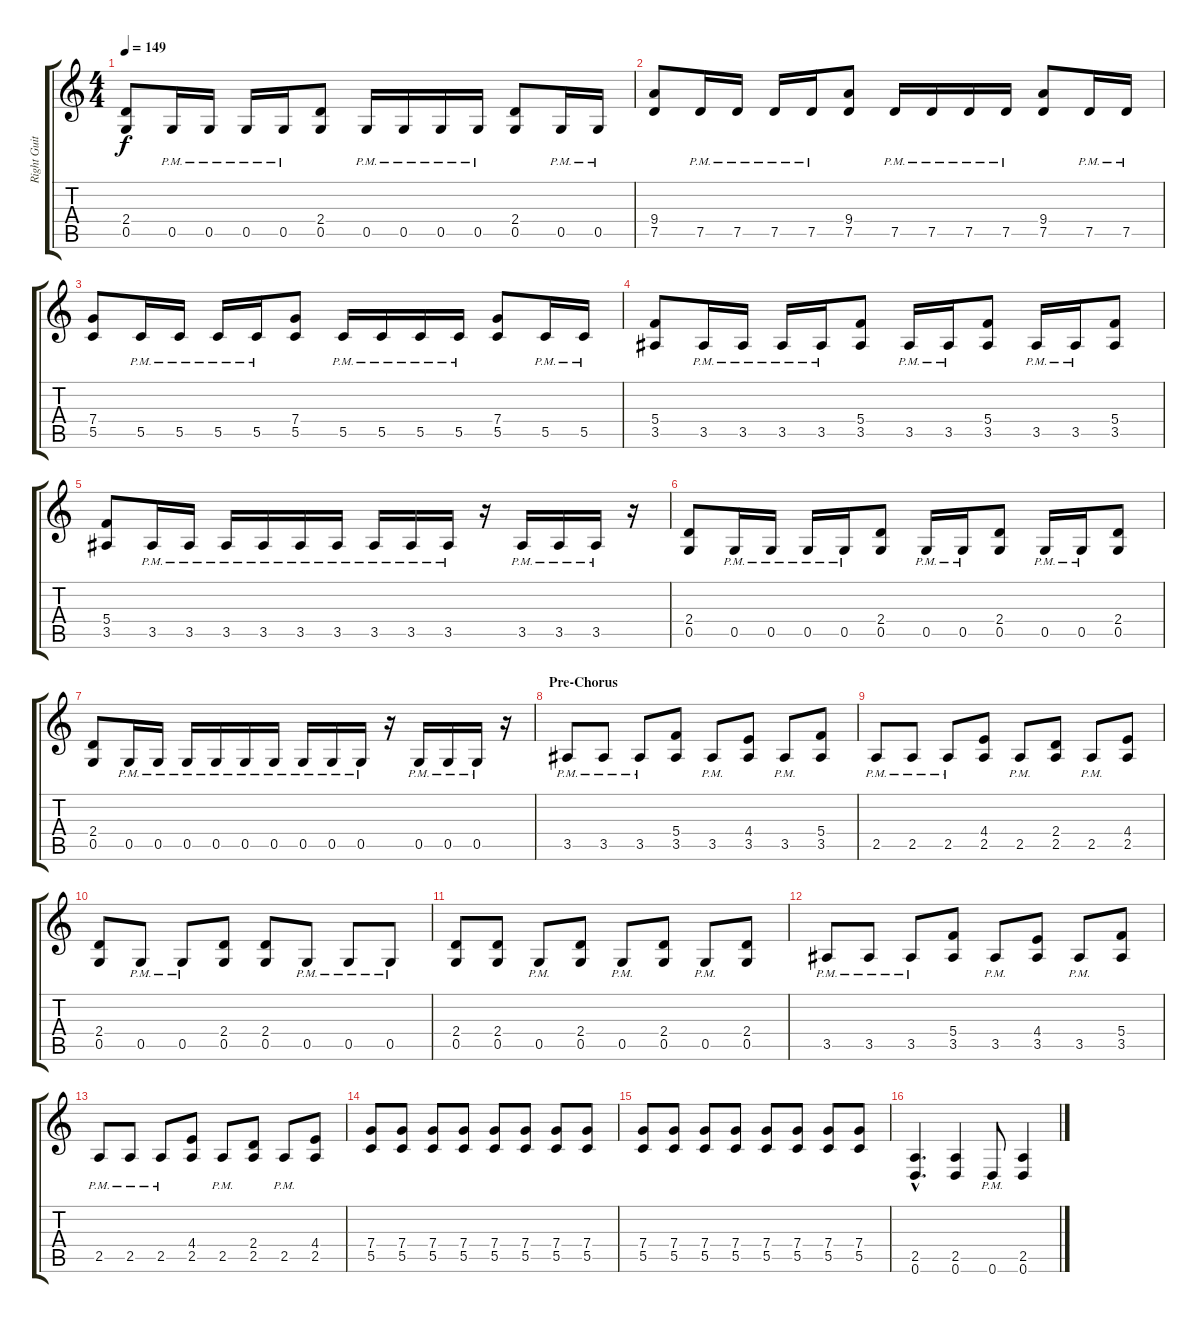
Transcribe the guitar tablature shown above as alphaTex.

\track ("Right Guitar" "Right Guit") {instrument distortionguitar}
\staff {score tabs}
\tuning (D4 A3 F3 C3 G2 D2) {hide}
\ts (4 4)
\tempo 149
\clef g2
\ks c
(2.4 0.5).8{dy f} 0.5{pm}.16 0.5{pm}.16 0.5{pm}.16 0.5{pm}.16 (2.4 0.5).8 0.5{pm}.16 0.5{pm}.16 0.5{pm}.16 0.5{pm}.16 (2.4 0.5).8 0.5{pm}.16 0.5{pm}.16 |
(9.4 7.5).8 7.5{pm}.16 7.5{pm}.16 7.5{pm}.16 7.5{pm}.16 (9.4 7.5).8 7.5{pm}.16 7.5{pm}.16 7.5{pm}.16 7.5{pm}.16 (9.4 7.5).8 7.5{pm}.16 7.5{pm}.16 |
(7.4 5.5).8 5.5{pm}.16 5.5{pm}.16 5.5{pm}.16 5.5{pm}.16 (7.4 5.5).8 5.5{pm}.16 5.5{pm}.16 5.5{pm}.16 5.5{pm}.16 (7.4 5.5).8 5.5{pm}.16 5.5{pm}.16 |
(5.4 3.5).8 3.5{pm}.16 3.5{pm}.16 3.5{pm}.16 3.5{pm}.16 (5.4 3.5).8 3.5{pm}.16 3.5{pm}.16 (5.4 3.5).8 3.5{pm}.16 3.5{pm}.16 (5.4 3.5).8 |
(5.4 3.5).8 3.5{pm}.16 3.5{pm}.16 3.5{pm}.16 3.5{pm}.16 3.5{pm}.16 3.5{pm}.16 3.5{pm}.16 3.5{pm}.16 3.5{pm}.16 r.16 3.5{pm}.16 3.5{pm}.16 3.5{pm}.16 r.16 |
(2.4 0.5).8 0.5{pm}.16 0.5{pm}.16 0.5{pm}.16 0.5{pm}.16 (2.4 0.5).8 0.5{pm}.16 0.5{pm}.16 (2.4 0.5).8 0.5{pm}.16 0.5{pm}.16 (2.4 0.5).8 |
(2.4 0.5).8 0.5{pm}.16 0.5{pm}.16 0.5{pm}.16 0.5{pm}.16 0.5{pm}.16 0.5{pm}.16 0.5{pm}.16 0.5{pm}.16 0.5{pm}.16 r.16 0.5{pm}.16 0.5{pm}.16 0.5{pm}.16 r.16 |
\section ("" "Pre-Chorus")
3.5{pm}.8 3.5{pm}.8 3.5{pm}.8 (5.4 3.5).8 3.5{pm}.8 (4.4 3.5).8 3.5{pm}.8 (5.4 3.5).8 |
2.5{pm}.8 2.5{pm}.8 2.5{pm}.8 (4.4 2.5).8 2.5{pm}.8 (2.4 2.5).8 2.5{pm}.8 (4.4 2.5).8 |
(2.4 0.5).8 0.5{pm}.8 0.5{pm}.8 (2.4 0.5).8 (2.4 0.5).8 0.5{pm}.8 0.5{pm}.8 0.5{pm}.8 |
(2.4 0.5).8 (2.4 0.5).8 0.5{pm}.8 (2.4 0.5).8 0.5{pm}.8 (2.4 0.5).8 0.5{pm}.8 (2.4 0.5).8 |
3.5{pm}.8 3.5{pm}.8 3.5{pm}.8 (5.4 3.5).8 3.5{pm}.8 (4.4 3.5).8 3.5{pm}.8 (5.4 3.5).8 |
2.5{pm}.8 2.5{pm}.8 2.5{pm}.8 (4.4 2.5).8 2.5{pm}.8 (2.4 2.5).8 2.5{pm}.8 (4.4 2.5).8 |
(7.4 5.5).8 (7.4 5.5).8 (7.4 5.5).8 (7.4 5.5).8 (7.4 5.5).8 (7.4 5.5).8 (7.4 5.5).8 (7.4 5.5).8 |
(7.4 5.5).8 (7.4 5.5).8 (7.4 5.5).8 (7.4 5.5).8 (7.4 5.5).8 (7.4 5.5).8 (7.4 5.5).8 (7.4 5.5).8 |
(2.5{hac} 0.6{hac}).4{d} (2.5 0.6).4 0.6{pm}.8 (2.5 0.6).4
